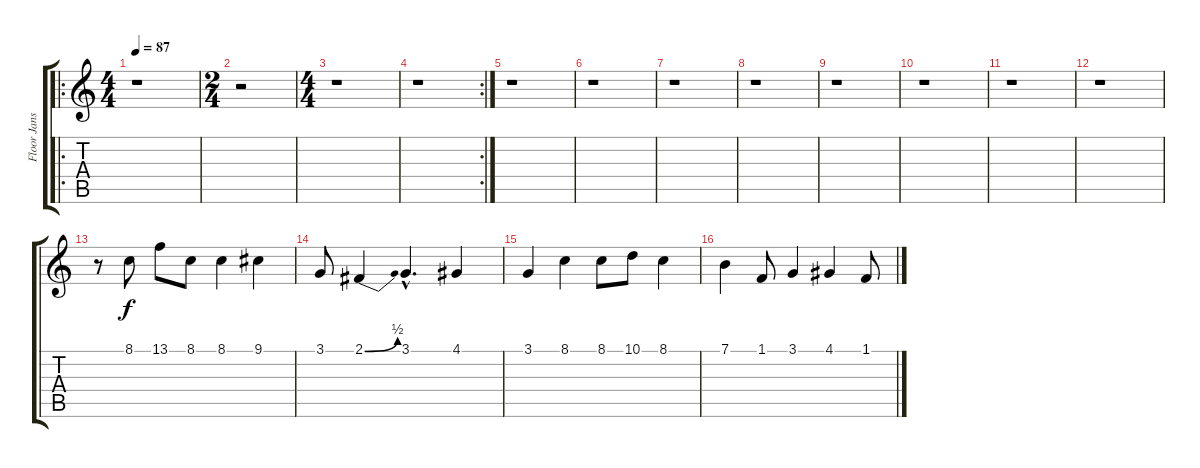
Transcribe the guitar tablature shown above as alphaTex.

\track ("Floor Jansen" "Floor Jans") {instrument altosax}
\staff {score tabs}
\tuning (E4 B3 G3 D3 A2 E2) {hide}
\ro
\ts (4 4)
\tempo 87
\clef g2
\ks c
r.1{dy f} |
\ts (2 4)
r.2 |
\ts (4 4)
r.1 |
\rc 2
r.1 |
r.1 |
r.1 |
r.1 |
r.1 |
r.1 |
r.1 |
r.1 |
r.1 |
r.8 8.1.8 13.1.8 8.1.8 8.1.4 9.1.4 |
3.1.8 2.1{be (bend 0 0 60 2)}.4 3.1{hac}.4{d} 4.1.4 |
3.1.4 8.1.4 8.1.8 10.1.8 8.1.4 |
7.1.4 1.1.8 3.1.4 4.1.4 1.1.8
